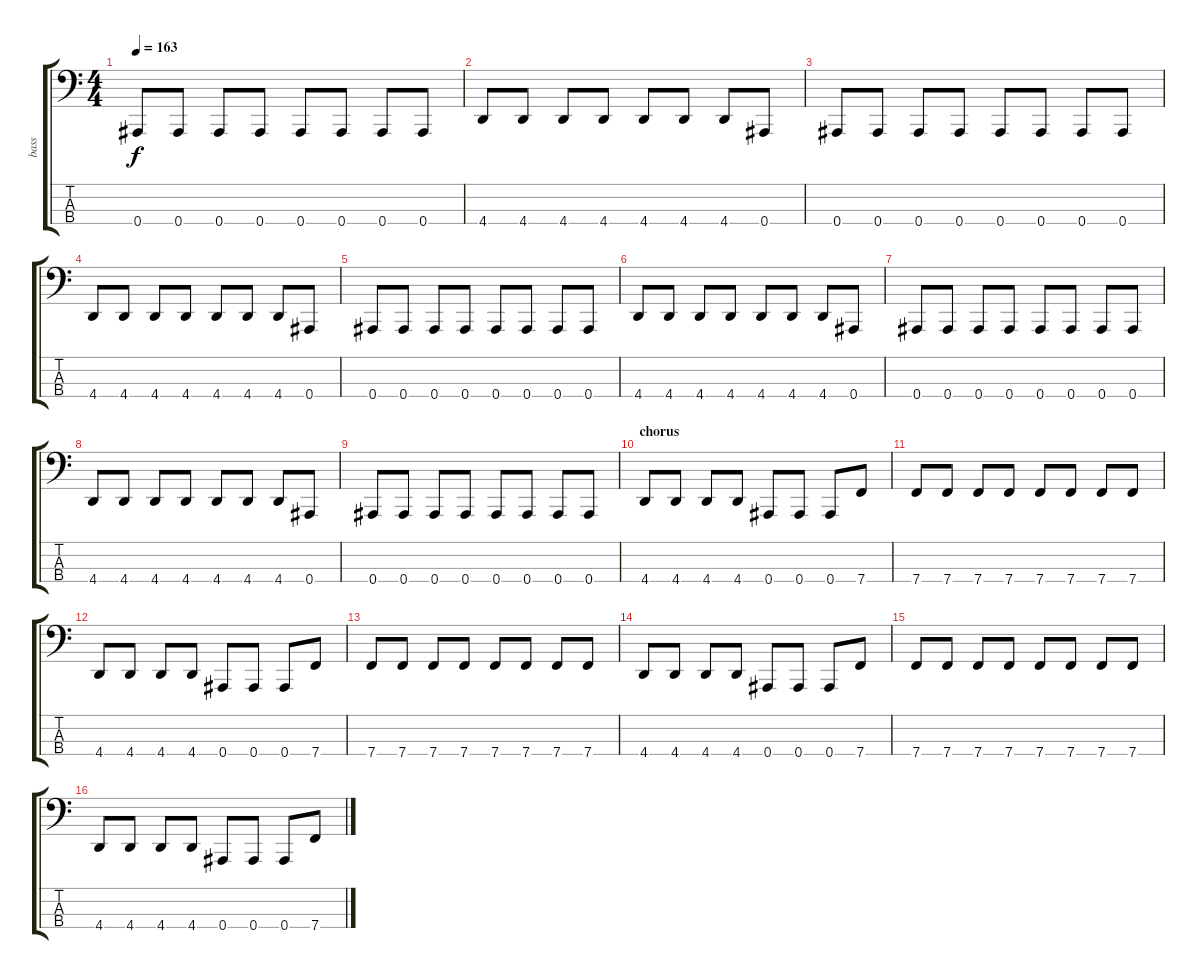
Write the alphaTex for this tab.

\track ("bass" "bass") {instrument electricbassfinger}
\staff {score tabs}
\tuning (Eb2 Bb1 F1 Bb0) {hide}
\ts (4 4)
\tempo 163
\clef f4
\ks c
0.4.8{dy f} 0.4.8 0.4.8 0.4.8 0.4.8 0.4.8 0.4.8 0.4.8 |
4.4.8 4.4.8 4.4.8 4.4.8 4.4.8 4.4.8 4.4.8 0.4.8 |
0.4.8 0.4.8 0.4.8 0.4.8 0.4.8 0.4.8 0.4.8 0.4.8 |
4.4.8 4.4.8 4.4.8 4.4.8 4.4.8 4.4.8 4.4.8 0.4.8 |
0.4.8 0.4.8 0.4.8 0.4.8 0.4.8 0.4.8 0.4.8 0.4.8 |
4.4.8 4.4.8 4.4.8 4.4.8 4.4.8 4.4.8 4.4.8 0.4.8 |
0.4.8 0.4.8 0.4.8 0.4.8 0.4.8 0.4.8 0.4.8 0.4.8 |
4.4.8 4.4.8 4.4.8 4.4.8 4.4.8 4.4.8 4.4.8 0.4.8 |
0.4.8 0.4.8 0.4.8 0.4.8 0.4.8 0.4.8 0.4.8 0.4.8 |
\section ("" "chorus")
4.4.8 4.4.8 4.4.8 4.4.8 0.4.8 0.4.8 0.4.8 7.4.8 |
7.4.8 7.4.8 7.4.8 7.4.8 7.4.8 7.4.8 7.4.8 7.4.8 |
4.4.8 4.4.8 4.4.8 4.4.8 0.4.8 0.4.8 0.4.8 7.4.8 |
7.4.8 7.4.8 7.4.8 7.4.8 7.4.8 7.4.8 7.4.8 7.4.8 |
4.4.8 4.4.8 4.4.8 4.4.8 0.4.8 0.4.8 0.4.8 7.4.8 |
7.4.8 7.4.8 7.4.8 7.4.8 7.4.8 7.4.8 7.4.8 7.4.8 |
4.4.8 4.4.8 4.4.8 4.4.8 0.4.8 0.4.8 0.4.8 7.4.8
